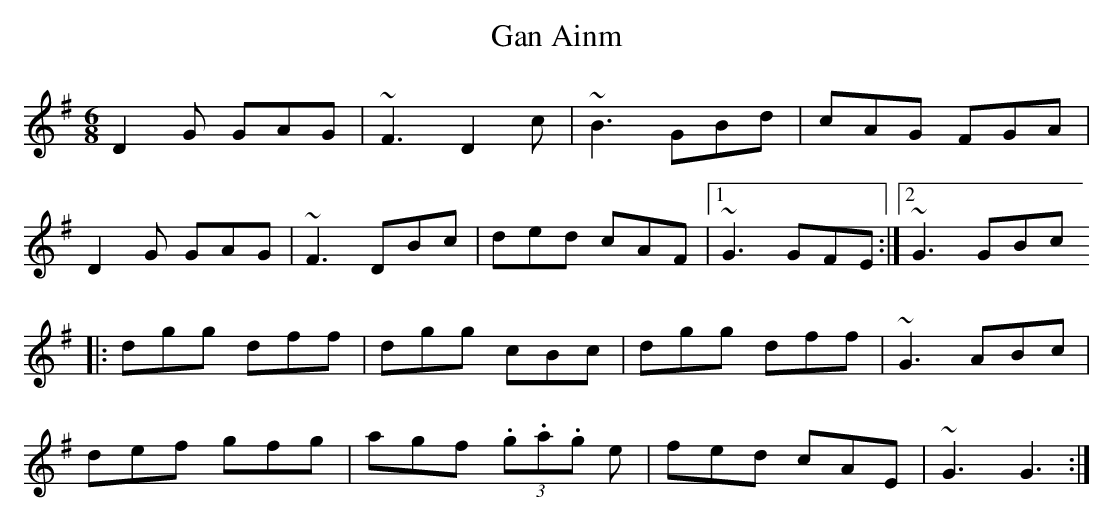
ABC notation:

X:1
T:Gan Ainm
M:6/8
L:1/8
K:G
D2G GAG|~F3 D2c|~B3 GBd|cAG FGA|!
D2G GAG|~F3 DBc|ded cAF|1 ~G3 GFE:|2 ~G3 GBc !
|:dgg dff|dgg cBc|dgg dff|~G3 ABc|!
def gfg|agf  (3.g.a.g e|fed cAE|~G3 G3:|!
